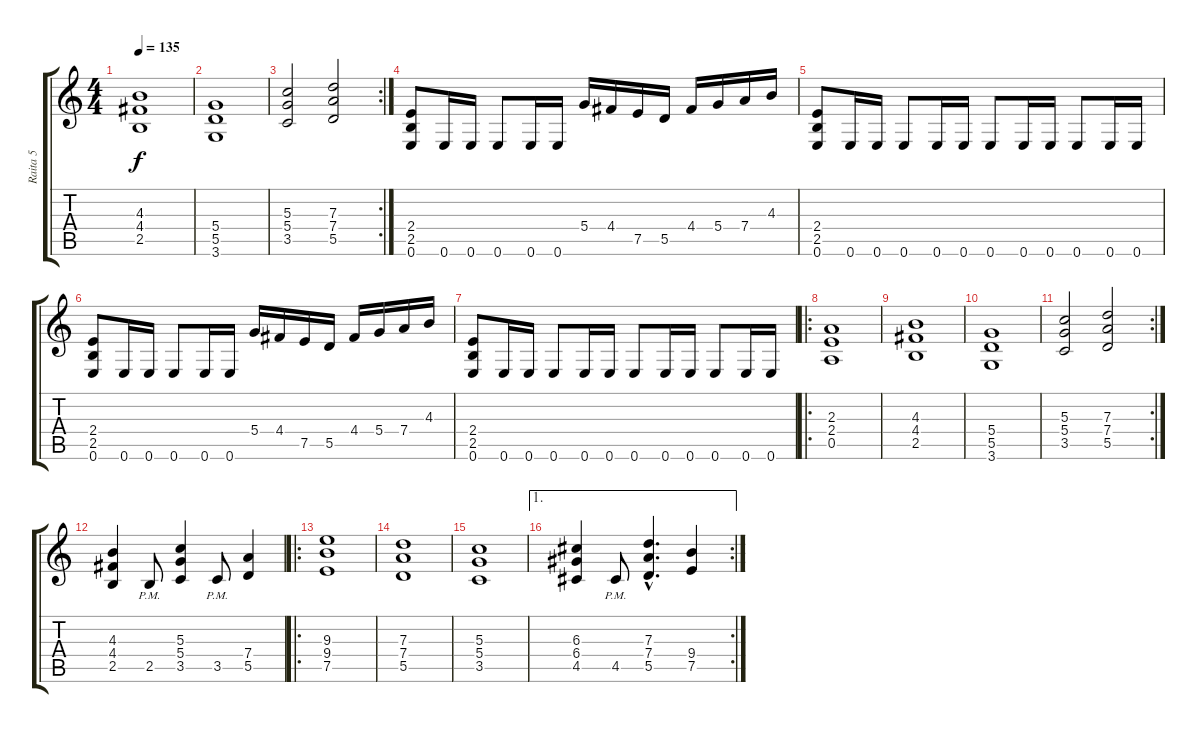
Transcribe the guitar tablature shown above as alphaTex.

\track ("Raita 5" "Raita 5") {instrument distortionguitar}
\staff {score tabs}
\tuning (E4 B3 G3 D3 A2 E2) {hide}
\ts (4 4)
\tempo 135
\clef g2
\ks c
(4.3 4.4 2.5).1{dy f} |
(5.4 5.5 3.6).1 |
\rc 2
(5.3 5.4 3.5).2 (7.3 7.4 5.5).2 |
(2.4 2.5 0.6).8 0.6.16 0.6.16 0.6.8 0.6.16 0.6.16 5.4.16 4.4.16 7.5.16 5.5.16 4.4.16 5.4.16 7.4.16 4.3.16 |
(2.4 2.5 0.6).8 0.6.16 0.6.16 0.6.8 0.6.16 0.6.16 0.6.8 0.6.16 0.6.16 0.6.8 0.6.16 0.6.16 |
(2.4 2.5 0.6).8 0.6.16 0.6.16 0.6.8 0.6.16 0.6.16 5.4.16 4.4.16 7.5.16 5.5.16 4.4.16 5.4.16 7.4.16 4.3.16 |
(2.4 2.5 0.6).8 0.6.16 0.6.16 0.6.8 0.6.16 0.6.16 0.6.8 0.6.16 0.6.16 0.6.8 0.6.16 0.6.16 |
\ro
(2.3 2.4 0.5).1 |
(4.3 4.4 2.5).1 |
(5.4 5.5 3.6).1 |
\rc 2
(5.3 5.4 3.5).2 (7.3 7.4 5.5).2 |
(4.3 4.4 2.5).4 2.5{pm}.8 (5.3 5.4 3.5).4 3.5{pm}.8 (7.4 5.5).4 |
\ro
(9.3 9.4 7.5).1 |
(7.3 7.4 5.5).1 |
(5.3 5.4 3.5).1 |
\ae 1
\rc 2
(6.3 6.4 4.5).4 4.5{pm}.8 (7.3{hac} 7.4{hac} 5.5{hac}).4{d} (9.4 7.5).4
